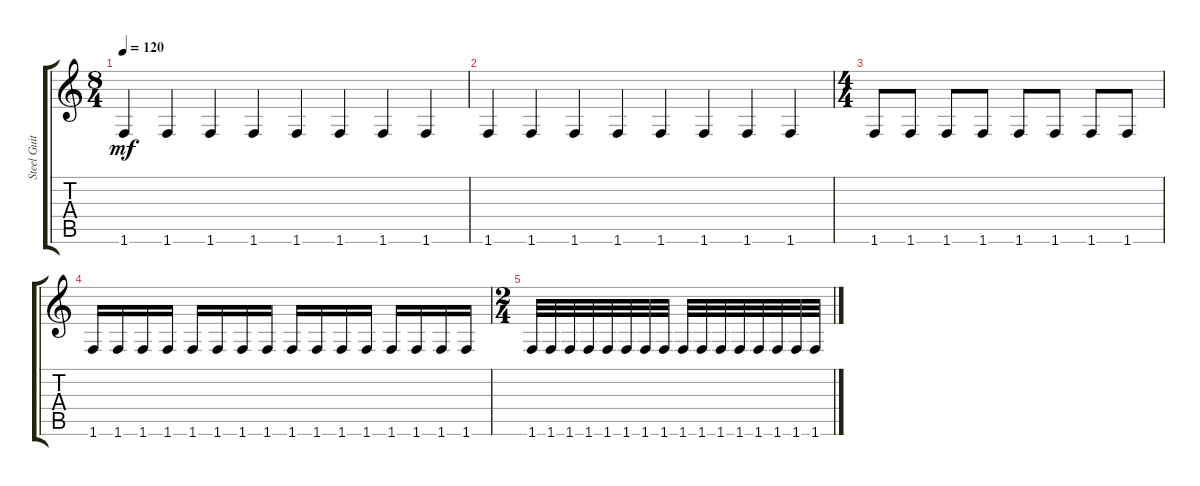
\track ("Steel Guitar" "Steel Guit") {instrument acousticguitarsteel}
\staff {score tabs}
\tuning (E4 B3 G3 D3 A2 E2) {hide}
\ts (8 4)
\tempo 120
\clef g2
\ks c
1.6.4{dy mf instrument acousticguitarsteel} 1.6.4 1.6.4 1.6.4 1.6.4 1.6.4 1.6.4 1.6.4 |
1.6.4 1.6.4 1.6.4 1.6.4 1.6.4 1.6.4 1.6.4 1.6.4 |
\ts (4 4)
1.6.8 1.6.8 1.6.8 1.6.8 1.6.8 1.6.8 1.6.8 1.6.8 |
1.6.16 1.6.16 1.6.16 1.6.16 1.6.16 1.6.16 1.6.16 1.6.16 1.6.16 1.6.16 1.6.16 1.6.16 1.6.16 1.6.16 1.6.16 1.6.16 |
\ts (2 4)
1.6.32 1.6.32 1.6.32 1.6.32 1.6.32 1.6.32 1.6.32 1.6.32 1.6.32 1.6.32 1.6.32 1.6.32 1.6.32 1.6.32 1.6.32 1.6.32
